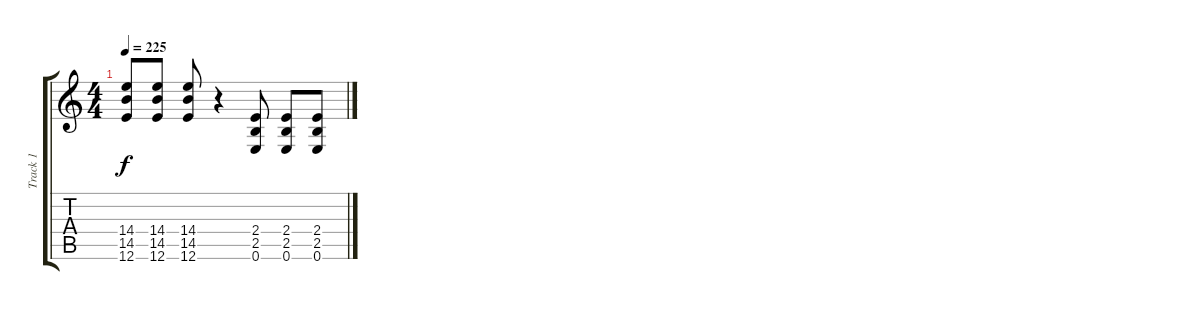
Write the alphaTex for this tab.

\track ("Track 1" "Track 1") {instrument distortionguitar}
\staff {score tabs}
\tuning (E4 B3 G3 D3 A2 E2) {hide}
\ts (4 4)
\tempo 225
\clef g2
\ks c
(14.4 14.5 12.6).8{dy f} (14.4 14.5 12.6).8 (14.4 14.5 12.6).8 r.4 (2.4 2.5 0.6).8 (2.4 2.5 0.6).8 (2.4 2.5 0.6).8
